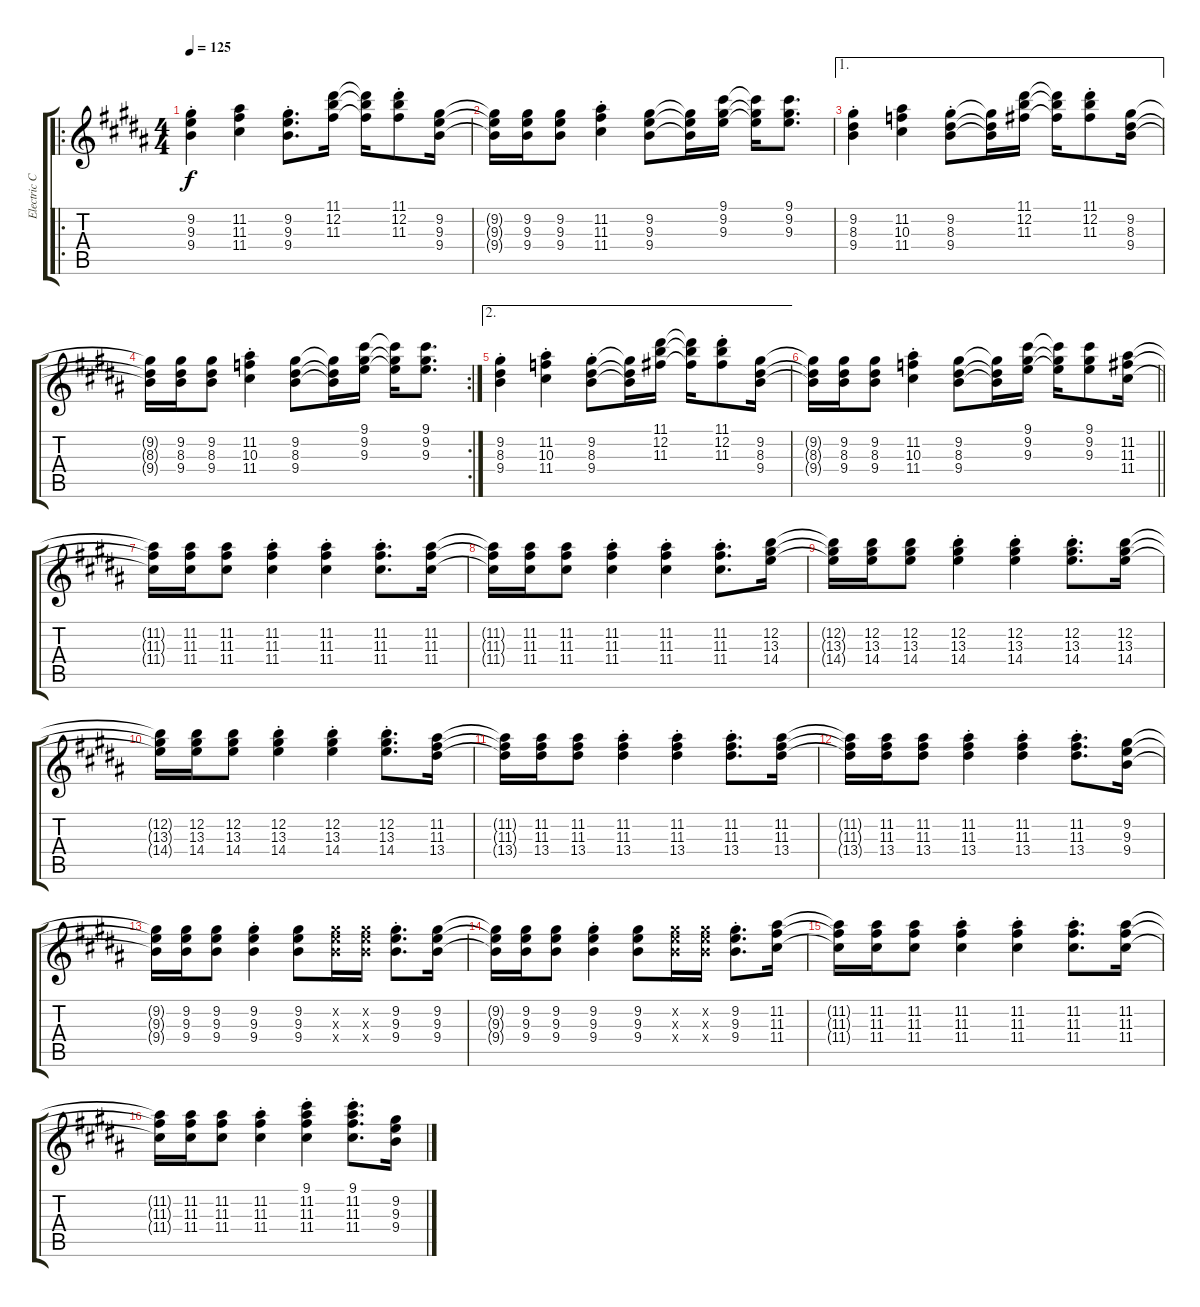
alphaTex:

\track ("Electric Clean" "Electric C") {instrument electricguitarclean}
\staff {score tabs}
\tuning (E4 B3 G3 D3 A2 E2) {hide}
\ro
\ts (4 4)
\tempo 125
\clef g2
\ks b
(9.2{st} 9.3{st} 9.4{st}).4{dy f} (11.2 11.3 11.4).4 (9.2{st} 9.3{st} 9.4{st}).8{d} (11.1 12.2 11.3).16 (11.1{t} 12.2{t} 11.3{t}).16 (11.1{st} 12.2{st} 11.3{st}).8 (9.2 9.3 9.4).16 |
\ks g#minor
(9.2{t} 9.3{t} 9.4{t}).16 (9.2 9.3 9.4).16 (9.2 9.3 9.4).8 (11.2{st} 11.3{st} 11.4{st}).4 (9.2 9.3 9.4).8 (9.2{t} 9.3{t} 9.4{t}).16 (9.1 9.2 9.3).16 (9.1{t} 9.2{t} 9.3{t}).16 (9.1 9.2 9.3).8{d} |
\ae 1
(9.2{st} 8.3{st} 9.4{st}).4 (11.2 10.3 11.4).4 (9.2{st} 8.3{st} 9.4{st}).8 (9.2{t} 8.3{t} 9.4{t}).16 (11.1 12.2 11.3).16 (11.1{t} 12.2{t} 11.3{t}).16 (11.1{st} 12.2{st} 11.3{st}).8 (9.2 8.3 9.4).16 |
\rc 2
\ks b
(9.2{t} 8.3{t} 9.4{t}).16 (9.2 8.3 9.4).16 (9.2 8.3 9.4).8 (11.2{st} 10.3{st} 11.4{st}).4 (9.2 8.3 9.4).8 (9.2{t} 8.3{t} 9.4{t}).16 (9.1 9.2 9.3).16 (9.1{t} 9.2{t} 9.3{t}).16 (9.1 9.2 9.3).8{d} |
\ae 2
\ks g#minor
(9.2{st} 8.3{st} 9.4{st}).4 (11.2{st} 10.3{st} 11.4{st}).4 (9.2{st} 8.3{st} 9.4{st}).8 (9.2{t} 8.3{t} 9.4{t}).16 (11.1 12.2 11.3).16 (11.1{t} 12.2{t} 11.3{t}).16 (11.1{st} 12.2{st} 11.3{st}).8 (9.2 8.3 9.4).16 |
\barLineRight lightlight
(9.2{t} 8.3{t} 9.4{t}).16 (9.2 8.3 9.4).16 (9.2 8.3 9.4).8 (11.2{st} 10.3{st} 11.4{st}).4 (9.2 8.3 9.4).8 (9.2{t} 8.3{t} 9.4{t}).16 (9.1 9.2 9.3).16 (9.1{t} 9.2{t} 9.3{t}).16 (9.1 9.2 9.3).8 (11.2 11.3 11.4).16 |
\ks b
(11.2{t} 11.3{t} 11.4{t}).16 (11.2 11.3 11.4).16 (11.2 11.3 11.4).8 (11.2{st} 11.3{st} 11.4{st}).4 (11.2{st} 11.3{st} 11.4{st}).4 (11.2{st} 11.3{st} 11.4{st}).8{d} (11.2 11.3 11.4).16 |
\ks g#minor
(11.2{t} 11.3{t} 11.4{t}).16 (11.2 11.3 11.4).16 (11.2 11.3 11.4).8 (11.2{st} 11.3{st} 11.4{st}).4 (11.2{st} 11.3{st} 11.4{st}).4 (11.2{st} 11.3{st} 11.4{st}).8{d} (12.2 13.3 14.4).16 |
(12.2{t} 13.3{t} 14.4{t}).16 (12.2 13.3 14.4).16 (12.2 13.3 14.4).8 (12.2{st} 13.3{st} 14.4{st}).4 (12.2{st} 13.3{st} 14.4{st}).4 (12.2{st} 13.3{st} 14.4{st}).8{d} (12.2 13.3 14.4).16 |
(12.2{t} 13.3{t} 14.4{t}).16 (12.2 13.3 14.4).16 (12.2 13.3 14.4).8 (12.2{st} 13.3{st} 14.4{st}).4 (12.2{st} 13.3{st} 14.4{st}).4 (12.2{st} 13.3{st} 14.4{st}).8{d} (11.2 11.3 13.4).16 |
\ks b
(11.2{t} 11.3{t} 13.4{t}).16 (11.2 11.3 13.4).16 (11.2 11.3 13.4).8 (11.2{st} 11.3{st} 13.4{st}).4 (11.2{st} 11.3{st} 13.4{st}).4 (11.2{st} 11.3{st} 13.4{st}).8{d} (11.2 11.3 13.4).16 |
\ks g#minor
(11.2{t} 11.3{t} 13.4{t}).16 (11.2 11.3 13.4).16 (11.2 11.3 13.4).8 (11.2{st} 11.3{st} 13.4{st}).4 (11.2{st} 11.3{st} 13.4{st}).4 (11.2{st} 11.3{st} 13.4{st}).8{d} (9.2 9.3 9.4).16 |
(9.2{t} 9.3{t} 9.4{t}).16 (9.2 9.3 9.4).16 (9.2 9.3 9.4).8 (9.2{st} 9.3{st} 9.4{st}).4 (9.2 9.3 9.4).8 (9.2{x} 9.3{x} 9.4{x}).16 (9.2{x} 9.3{x} 9.4{x}).16 (9.2{st} 9.3{st} 9.4{st}).8{d} (9.2 9.3 9.4).16 |
(9.2{t} 9.3{t} 9.4{t}).16 (9.2 9.3 9.4).16 (9.2 9.3 9.4).8 (9.2{st} 9.3{st} 9.4{st}).4 (9.2 9.3 9.4).8 (9.2{x} 9.3{x} 9.4{x}).16 (9.2{x} 9.3{x} 9.4{x}).16 (9.2{st} 9.3{st} 9.4{st}).8{d} (11.2 11.3 11.4).16 |
\ks b
(11.2{t} 11.3{t} 11.4{t}).16 (11.2 11.3 11.4).16 (11.2 11.3 11.4).8 (11.2{st} 11.3{st} 11.4{st}).4 (11.2{st} 11.3{st} 11.4{st}).4 (11.2{st} 11.3{st} 11.4{st}).8{d} (11.2 11.3 11.4).16 |
\ks g#minor
(11.2{t} 11.3{t} 11.4{t}).16 (11.2 11.3 11.4).16 (11.2 11.3 11.4).8 (11.2{st} 11.3{st} 11.4{st}).4 (9.1{st} 11.2{st} 11.3{st} 11.4{st}).4 (9.1{st} 11.2{st} 11.3{st} 11.4{st}).8{d} (9.2 9.3 9.4).16
